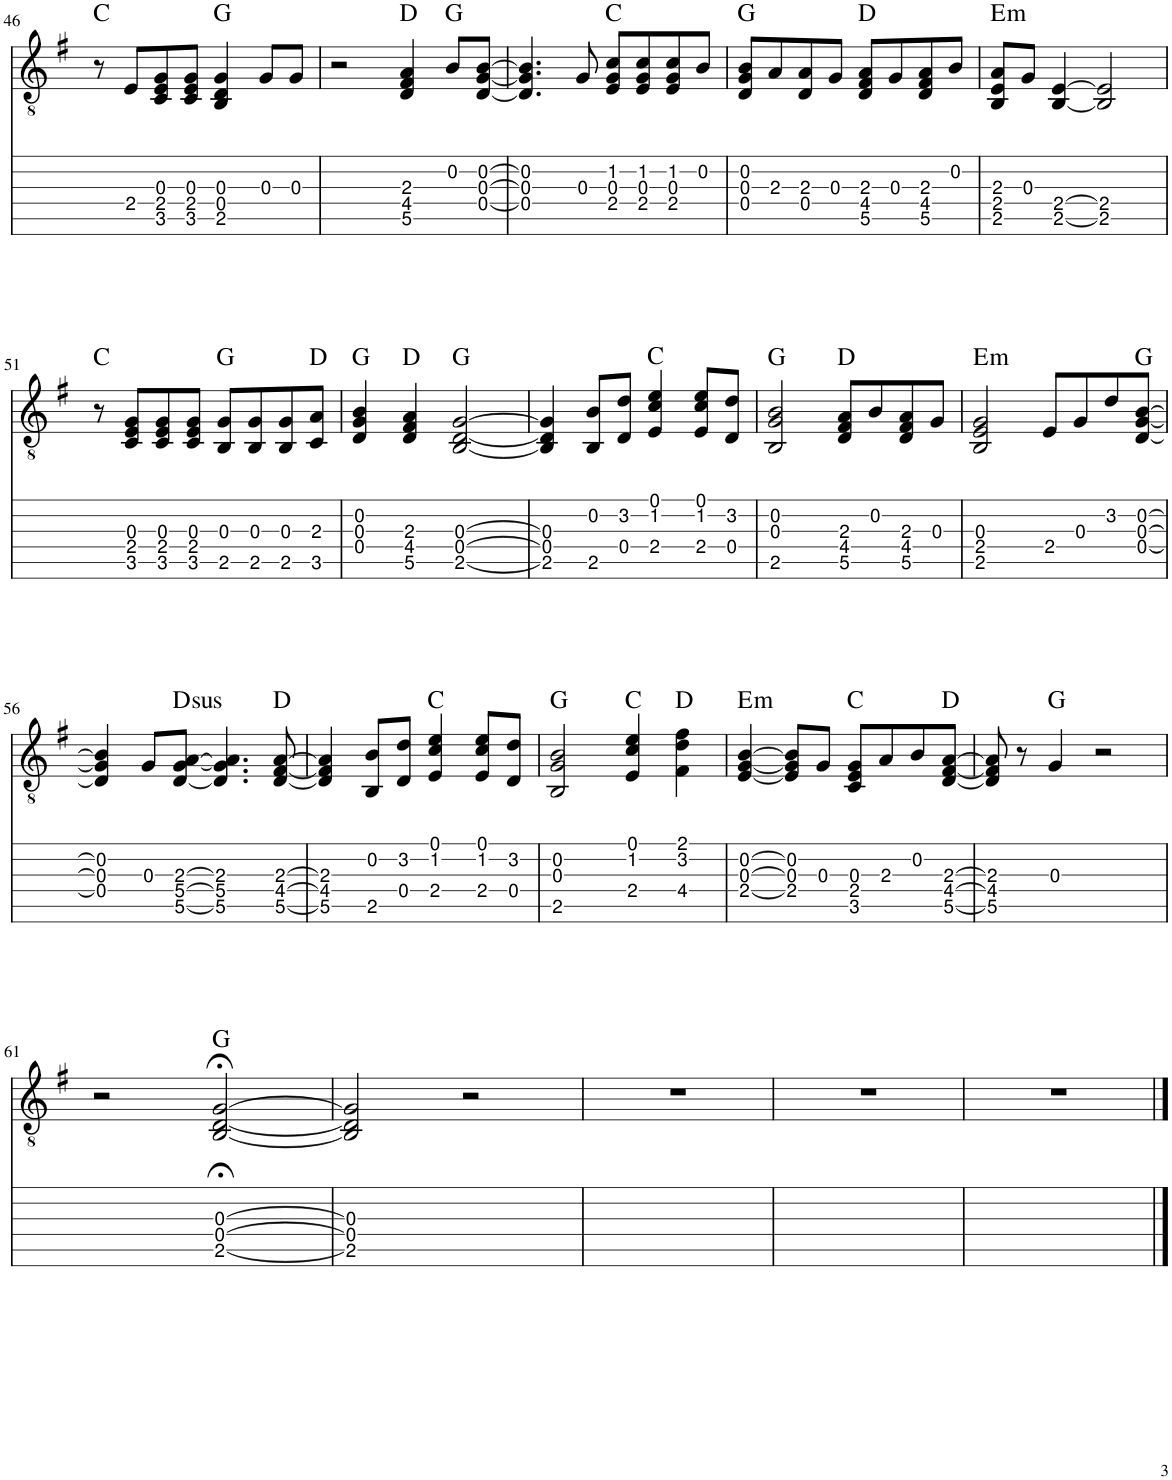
**kern	**kern	**harte
*part1	*part1	*part1
*staff2	*staff1	*
*I"Guitar	*	*
*I'Guit.	*	*
!!LO:PB:g=z
*	*clefGv2	*
*k[f#]	*k[f#]	*
*M4/4	*M4/4	*
=46	=46	=46
8r	8r	C:maj
8E	8E/L	.
8C\ 8E\ 8G\L	8C/ 8E/ 8G/	.
8C\ 8E\ 8G\J	8C/ 8E/ 8G/J	.
4BB 4D 4G	4BB/ 4D/ 4G/	G:maj
8GL	8G/L	.
8GJ	8G/J	.
=47	=47	=47
2r	2r	.
4D 4F# 4A	4D/ 4F#/ 4A/	D:maj
8BL	8B/L	G:maj
[8D\ [8G\ [8B\J	[8D/ [8G/ [8B/J	.
=48	=48	=48
4.D] 4.G] 4.B]	4.D/] 4.G/] 4.B/]	.
8G	8G/	.
8E\ 8G\ 8c\L	8E/ 8G/ 8c/L	C:maj
8E\ 8G\ 8c\J	8E/ 8G/ 8c/	.
8E\ 8G\ 8c\L	8E/ 8G/ 8c/	.
8BJ	8B/J	.
=49	=49	=49
8D\ 8G\ 8B\L	8D/ 8G/ 8B/L	G:maj
8AJ	8A/	.
8D\ 8A\L	8D/ 8A/	.
8GJ	8G/J	.
8D\ 8F#\ 8A\L	8D/ 8F#/ 8A/L	D:maj
8GJ	8G/	.
8D\ 8F#\ 8A\L	8D/ 8F#/ 8A/	.
8BJ	8B/J	.
=50	=50	=50
!	!	!LO:H:kt=m
8BB\ 8E\ 8A\L	8BB/ 8E/ 8A/L	E:min
8GJ	8G/J	.
[4BB [4E	[4BB/ [4E/	.
2BB] 2E]	2BB/] 2E/]	.
!!LO:LB:g=z
=51	=51	=51
8r	8r	C:maj
8C 8E 8G	8C/ 8E/ 8G/L	.
8C\ 8E\ 8G\L	8C/ 8E/ 8G/	.
8C\ 8E\ 8G\J	8C/ 8E/ 8G/J	.
8BB\ 8G\L	8BB/ 8G/L	G:maj
8BB\ 8G\J	8BB/ 8G/	.
8BB\ 8G\L	8BB/ 8G/	.
8C\ 8A\J	8C/ 8A/J	D:maj
=52	=52	=52
4D 4G 4B	4D/ 4G/ 4B/	G:maj
4D 4F# 4A	4D/ 4F#/ 4A/	D:maj
[2BB [2D [2G	[2BB/ [2D/ [2G/	G:maj
=53	=53	=53
4BB] 4D] 4G]	4BB/] 4D/] 4G/]	.
8BB\ 8B\L	8BB/ 8B/L	.
8D\ 8d\J	8D/ 8d/J	.
4E 4c 4e	4E/ 4c/ 4e/	C:maj
8E\ 8c\ 8e\L	8E/ 8c/ 8e/L	.
8D\ 8d\J	8D/ 8d/J	.
=54	=54	=54
2BB 2G 2B	2BB/ 2G/ 2B/	G:maj
8D\ 8F#\ 8A\L	8D/ 8F#/ 8A/L	D:maj
8BJ	8B/	.
8D\ 8F#\ 8A\L	8D/ 8F#/ 8A/	.
8GJ	8G/J	.
=55	=55	=55
!	!	!LO:H:kt=m
2BB 2E 2G	2BB/ 2E/ 2G/	E:min
8EL	8E/L	.
8GJ	8G/	.
8dL	8d/	.
[8D\ [8G\ [8B\J	[8D/ [8G/ [8B/J	G:maj
!!LO:LB:g=z
=56	=56	=56
4D] 4G] 4B]	4D/] 4G/] 4B/]	.
8GL	8G/L	.
!	!	!LO:H:kt=sus
[8D\ [8G\ [8A\J	[8D/ [8G/ [8A/J	D:sus4
4.D] 4.G] 4.A]	4.D/] 4.G/] 4.A/]	.
[8D [8F# [8A	[8D/ [8F#/ [8A/	D:maj
=57	=57	=57
4D] 4F#] 4A]	4D/] 4F#/] 4A/]	.
8BB\ 8B\L	8BB/ 8B/L	.
8D\ 8d\J	8D/ 8d/J	.
4E 4c 4e	4E/ 4c/ 4e/	C:maj
8E\ 8c\ 8e\L	8E/ 8c/ 8e/L	.
8D\ 8d\J	8D/ 8d/J	.
=58	=58	=58
2BB 2G 2B	2BB/ 2G/ 2B/	G:maj
4E 4c 4e	4E/ 4c/ 4e/	C:maj
4F# 4d 4f#	4F#\ 4d\ 4f#\	D:maj
=59	=59	=59
!	!	!LO:H:kt=m
[4E [4G [4B	[4E/ [4G/ [4B/	E:min
8E]\ 8G]\ 8B]\L	8E/] 8G/] 8B/]L	.
8GJ	8G/J	.
8C\ 8E\ 8G\L	8C/ 8E/ 8G/L	C:maj
8AJ	8A/	.
8BL	8B/	.
[8D\ [8F#\ [8A\J	[8D/ [8F#/ [8A/J	D:maj
=60	=60	=60
8D] 8F#] 8A]	8D/] 8F#/] 8A/]	.
8r	8r	.
4G	4G/	G:maj
2r	2r	.
!!LO:LB:g=z
=61	=61	=61
2r	2r	.
[2BB;< [2D;< [2G;<	[2BB/;< [2D/;< [2G/;<	G:maj
=62	=62	=62
2BB] 2D] 2G]	2BB/] 2D/] 2G/]	.
2r	2r	.
=63	=63	=63
1r	1r	.
=64	=64	=64
1r	1r	.
=65	=65	=65
1r	1r	.
==	==	==
*-	*-	*-
